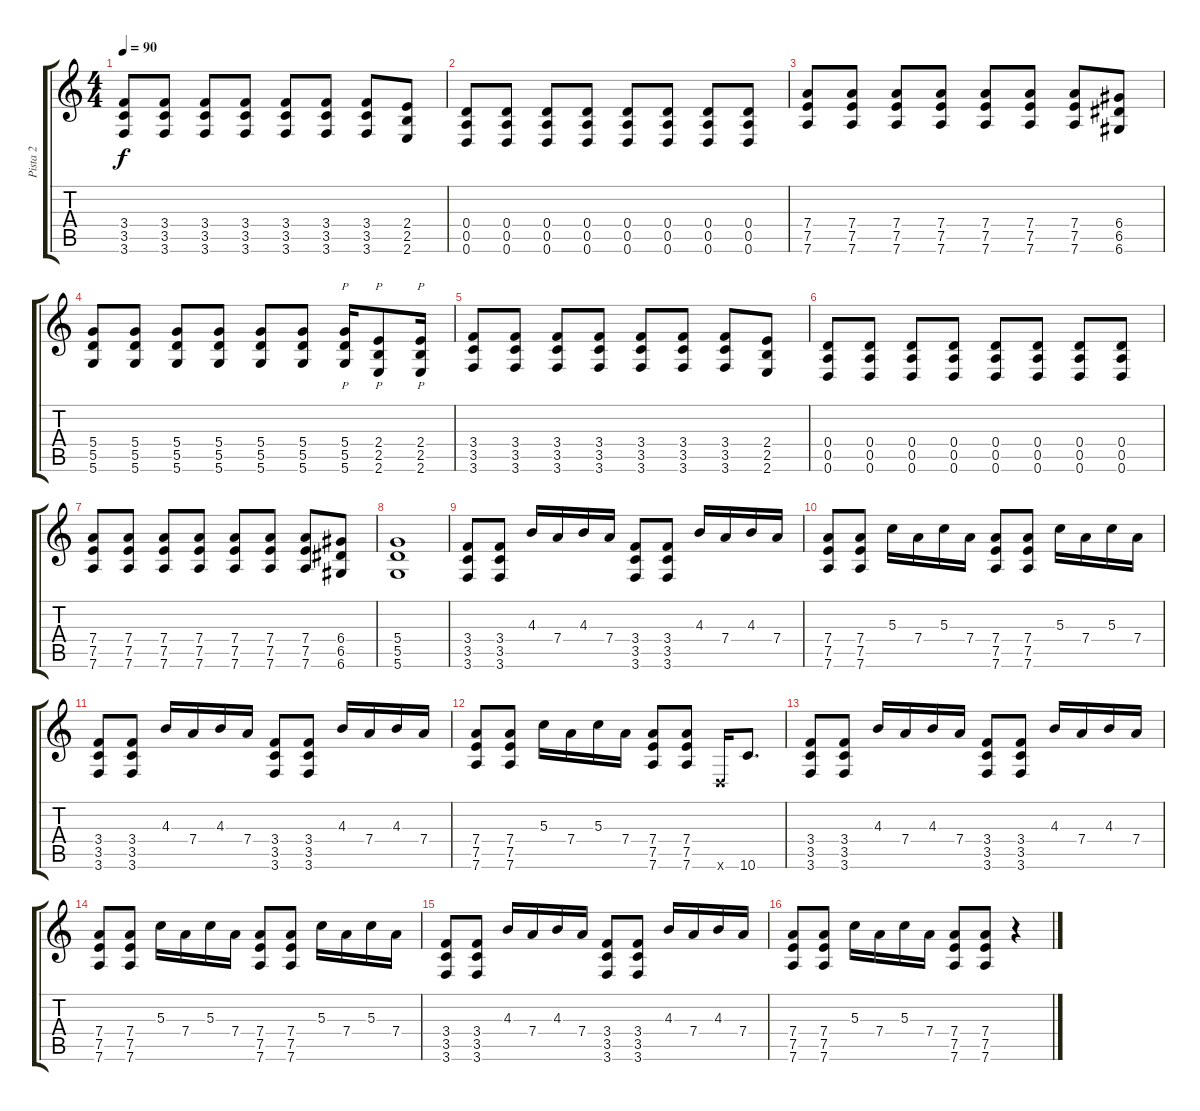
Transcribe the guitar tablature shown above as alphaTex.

\track ("Pista 2" "Pista 2") {instrument distortionguitar}
\staff {score tabs}
\tuning (E4 B3 G3 D3 A2 D2) {hide}
\ts (4 4)
\tempo 90
\clef g2
\ks c
(3.4 3.5 3.6).8{dy f} (3.4 3.5 3.6).8 (3.4 3.5 3.6).8 (3.4 3.5 3.6).8 (3.4 3.5 3.6).8 (3.4 3.5 3.6).8 (3.4 3.5 3.6).8 (2.4 2.5 2.6).8 |
(0.4 0.5 0.6).8 (0.4 0.5 0.6).8 (0.4 0.5 0.6).8 (0.4 0.5 0.6).8 (0.4 0.5 0.6).8 (0.4 0.5 0.6).8 (0.4 0.5 0.6).8 (0.4 0.5 0.6).8 |
(7.4 7.5 7.6).8 (7.4 7.5 7.6).8 (7.4 7.5 7.6).8 (7.4 7.5 7.6).8 (7.4 7.5 7.6).8 (7.4 7.5 7.6).8 (7.4 7.5 7.6).8 (6.4 6.5 6.6).8 |
(5.4 5.5 5.6).8 (5.4 5.5 5.6).8 (5.4 5.5 5.6).8 (5.4 5.5 5.6).8 (5.4 5.5 5.6).8 (5.4 5.5 5.6).8 (5.4 5.5 5.6).16{p} (2.4 2.5 2.6).8{p} (2.4 2.5 2.6).16{p} |
(3.4 3.5 3.6).8 (3.4 3.5 3.6).8 (3.4 3.5 3.6).8 (3.4 3.5 3.6).8 (3.4 3.5 3.6).8 (3.4 3.5 3.6).8 (3.4 3.5 3.6).8 (2.4 2.5 2.6).8 |
(0.4 0.5 0.6).8 (0.4 0.5 0.6).8 (0.4 0.5 0.6).8 (0.4 0.5 0.6).8 (0.4 0.5 0.6).8 (0.4 0.5 0.6).8 (0.4 0.5 0.6).8 (0.4 0.5 0.6).8 |
(7.4 7.5 7.6).8 (7.4 7.5 7.6).8 (7.4 7.5 7.6).8 (7.4 7.5 7.6).8 (7.4 7.5 7.6).8 (7.4 7.5 7.6).8 (7.4 7.5 7.6).8 (6.4 6.5 6.6).8 |
(5.4 5.5 5.6).1 |
(3.4 3.5 3.6).8 (3.4 3.5 3.6).8 4.3.16 7.4.16 4.3.16 7.4.16 (3.4 3.5 3.6).8 (3.4 3.5 3.6).8 4.3.16 7.4.16 4.3.16 7.4.16 |
(7.4 7.5 7.6).8 (7.4 7.5 7.6).8 5.3.16 7.4.16 5.3.16 7.4.16 (7.4 7.5 7.6).8 (7.4 7.5 7.6).8 5.3.16 7.4.16 5.3.16 7.4.16 |
(3.4 3.5 3.6).8 (3.4 3.5 3.6).8 4.3.16 7.4.16 4.3.16 7.4.16 (3.4 3.5 3.6).8 (3.4 3.5 3.6).8 4.3.16 7.4.16 4.3.16 7.4.16 |
(7.4 7.5 7.6).8 (7.4 7.5 7.6).8 5.3.16 7.4.16 5.3.16 7.4.16 (7.4 7.5 7.6).8 (7.4 7.5 7.6).8 0.6{x}.16 10.6.8{d} |
(3.4 3.5 3.6).8 (3.4 3.5 3.6).8 4.3.16 7.4.16 4.3.16 7.4.16 (3.4 3.5 3.6).8 (3.4 3.5 3.6).8 4.3.16 7.4.16 4.3.16 7.4.16 |
(7.4 7.5 7.6).8 (7.4 7.5 7.6).8 5.3.16 7.4.16 5.3.16 7.4.16 (7.4 7.5 7.6).8 (7.4 7.5 7.6).8 5.3.16 7.4.16 5.3.16 7.4.16 |
(3.4 3.5 3.6).8 (3.4 3.5 3.6).8 4.3.16 7.4.16 4.3.16 7.4.16 (3.4 3.5 3.6).8 (3.4 3.5 3.6).8 4.3.16 7.4.16 4.3.16 7.4.16 |
(7.4 7.5 7.6).8 (7.4 7.5 7.6).8 5.3.16 7.4.16 5.3.16 7.4.16 (7.4 7.5 7.6).8 (7.4 7.5 7.6).8 r.4
